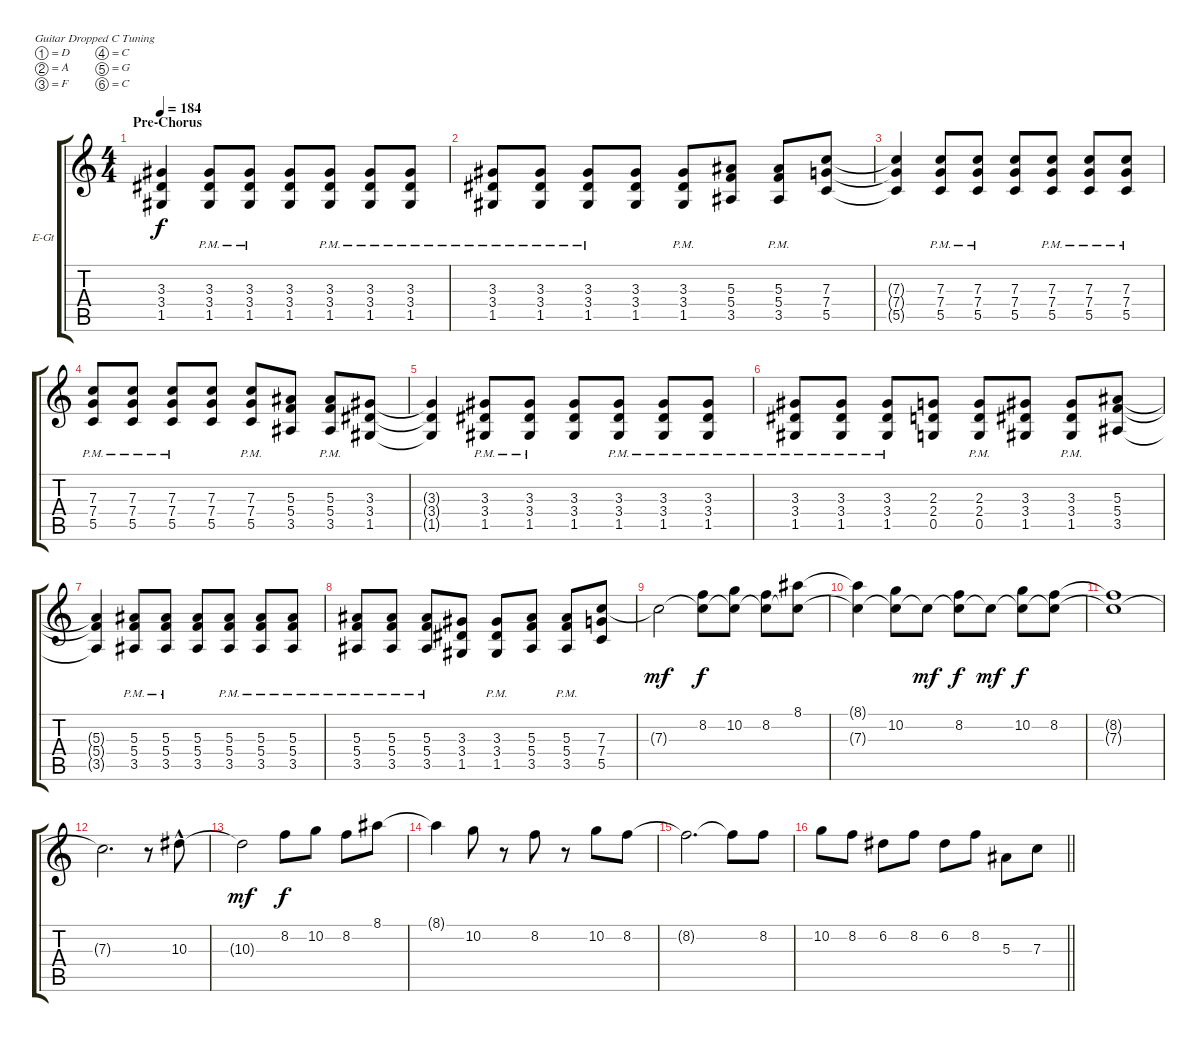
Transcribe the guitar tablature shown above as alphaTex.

\bracketExtendMode groupsimilarinstruments
\firstSystemTrackNameOrientation horizontal
\otherSystemsTrackNameOrientation horizontal
\track ("Lead Guitar" "E-Gt") {instrument distortionguitar}
\staff {score tabs}
\tuning (D4 A3 F3 C3 G2 C2)
\ts (4 4)
\section ("" "Pre-Chorus")
\tempo 184
\clef g2
\ks c
(3.3{t} 3.4{t} 1.5{t}).4{dy f} (3.3{pm} 3.4{pm} 1.5{pm}).8 (3.3{pm} 3.4{pm} 1.5{pm}).8 (3.3 3.4 1.5).8 (3.3{pm} 3.4{pm} 1.5{pm}).8 (3.3{pm} 3.4{pm} 1.5{pm}).8 (3.3{pm} 3.4{pm} 1.5{pm}).8 |
(3.3{pm} 3.4{pm} 1.5{pm}).8 (3.3{pm} 3.4{pm} 1.5{pm}).8 (3.3{pm} 3.4{pm} 1.5{pm}).8 (3.3 3.4 1.5).8 (3.3{pm} 3.4{pm} 1.5{pm}).8 (5.3 5.4 3.5).8 (5.3{pm} 5.4{pm} 3.5{pm}).8 (7.3 7.4 5.5).8 |
(7.3{t} 7.4{t} 5.5{t}).4 (7.3{pm} 7.4{pm} 5.5{pm}).8 (7.3{pm} 7.4{pm} 5.5{pm}).8 (7.3 7.4 5.5).8 (7.3{pm} 7.4{pm} 5.5{pm}).8 (7.3{pm} 7.4{pm} 5.5{pm}).8 (7.3{pm} 7.4{pm} 5.5{pm}).8 |
(7.3{pm} 7.4{pm} 5.5{pm}).8 (7.3{pm} 7.4{pm} 5.5{pm}).8 (7.3{pm} 7.4{pm} 5.5{pm}).8 (7.3 7.4 5.5).8 (7.3{pm} 7.4{pm} 5.5{pm}).8 (5.3 5.4 3.5).8 (5.3{pm} 5.4{pm} 3.5{pm}).8 (3.3 3.4 1.5).8 |
(3.3{t} 3.4{t} 1.5{t}).4 (3.3{pm} 3.4{pm} 1.5{pm}).8 (3.3{pm} 3.4{pm} 1.5{pm}).8 (3.3 3.4 1.5).8 (3.3{pm} 3.4{pm} 1.5{pm}).8 (3.3{pm} 3.4{pm} 1.5{pm}).8 (3.3{pm} 3.4{pm} 1.5{pm}).8 |
(3.3{pm} 3.4{pm} 1.5{pm}).8 (3.3{pm} 3.4{pm} 1.5{pm}).8 (3.3{pm} 3.4{pm} 1.5{pm}).8 (2.3 2.4 0.5).8 (2.3{pm} 2.4{pm} 0.5{pm}).8 (3.3 3.4 1.5).8 (3.3{pm} 3.4{pm} 1.5{pm}).8 (5.3 5.4 3.5).8 |
(5.3{t} 5.4{t} 3.5{t}).4 (5.3{pm} 5.4{pm} 3.5{pm}).8 (5.3{pm} 5.4{pm} 3.5{pm}).8 (5.3 5.4 3.5).8 (5.3{pm} 5.4{pm} 3.5{pm}).8 (5.3{pm} 5.4{pm} 3.5{pm}).8 (5.3{pm} 5.4{pm} 3.5{pm}).8 |
(5.3{pm} 5.4{pm} 3.5{pm}).8 (5.3{pm} 5.4{pm} 3.5{pm}).8 (5.3{pm} 5.4{pm} 3.5{pm}).8 (3.3 3.4 1.5).8 (3.3{pm} 3.4{pm} 1.5{pm}).8 (5.3 5.4 3.5).8 (5.3{pm} 5.4{pm} 3.5{pm}).8 (7.3 7.4 5.5).8 |
7.3{t}.2{dy mf} (8.2 7.3{t}).8{dy f} (10.2 7.3{t}).8 (8.2 7.3{t}).8 (8.1 7.3{t}).8 |
(8.1{t} 7.3{t}).4 (10.2 7.3{t}).8 7.3{t}.8{dy mf} (8.2 7.3{t}).8{dy f} 7.3{t}.8{dy mf} (10.2 7.3{t}).8{dy f} (8.2 7.3{t}).8 |
(8.2{t} 7.3{t}).1 |
7.3{t}.2{d} r.8 10.3{hac}.8 |
10.3{t}.2{dy mf} 8.2.8{dy f} 10.2.8 8.2.8 8.1.8 |
8.1{t}.4 10.2.8 r.8 8.2.8 r.8 10.2.8 8.2.8 |
8.2{t}.2{d} 8.2{t}.8 8.2.8 |
\barLineRight lightlight
10.2.8 8.2.8 6.2.8 8.2.8 6.2.8 8.2.8 5.3.8 7.3.8
